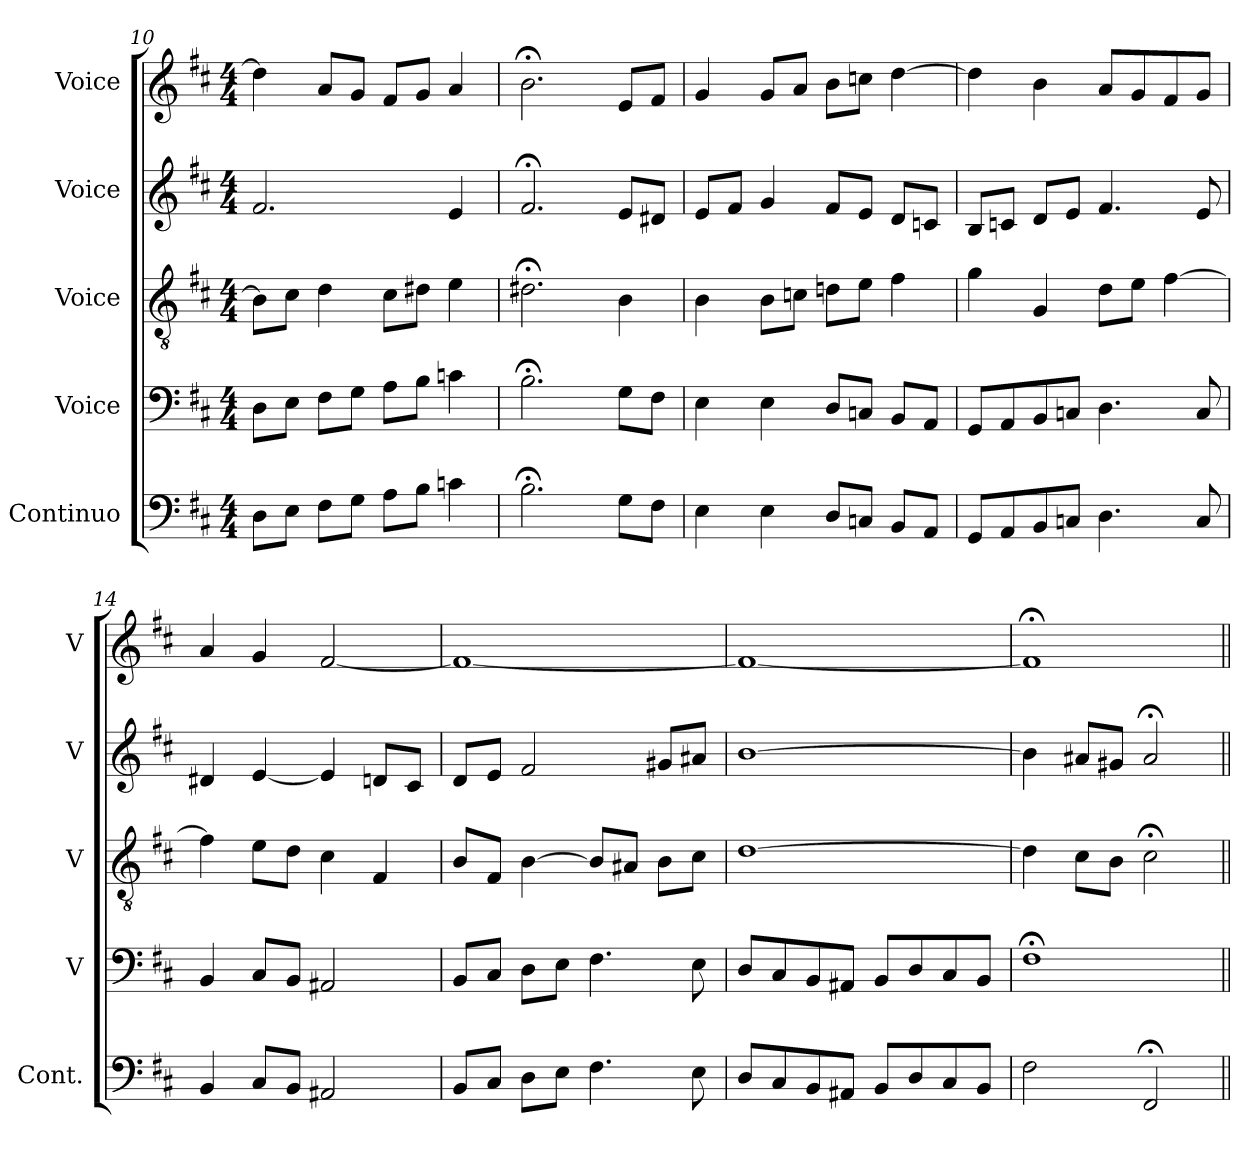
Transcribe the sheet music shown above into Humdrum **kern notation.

**kern	**kern	**kern	**kern	**kern
*part5	*part4	*part3	*part2	*part1
*staff5	*staff4	*staff3	*staff2	*staff1
*I"Continuo	*I"Voice	*I"Voice	*I"Voice	*I"Voice
*I'Cont.	*I'V	*I'V	*I'V	*I'V
*clefF4	*clefF4	*clefGv2	*clefG2	*clefG2
*k[f#c#]	*k[f#c#]	*k[f#c#]	*k[f#c#]	*k[f#c#]
*M4/4	*M4/4	*M4/4	*M4/4	*M4/4
=10	=10	=10	=10	=10
8DL	8DL	8BL]	2.f#	4dd]
8EJ	8EJ	8c#J	.	.
8F#L	8F#L	4d	.	8aL
8GJ	8GJ	.	.	8gJ
8AL	8AL	8c#L	.	8f#L
8BJ	8BJ	8d#XJ	.	8gJ
4cn	4cn	4e	4e	4a
=11	=11	=11	=11	=11
2.B;<	2.B;<	2.d#X;<	2.f#;<	2.b;<
8GL	8GL	4B	8eL	8eL
8F#J	8F#J	.	8d#XJ	8f#J
=12	=12	=12	=12	=12
4E	4E	4B	8eL	4g
.	.	.	8f#J	.
4E	4E	8BL	4g	8gL
.	.	8cnJ	.	8aJ
8DL	8DL	8dnL	8f#L	8bL
8CnJ	8CnJ	8eJ	8eJ	8ccnJ
8BBL	8BBL	4f#	8dL	[4dd
8AAJ	8AAJ	.	8cnJ	.
=13	=13	=13	=13	=13
8GGL	8GGL	4g	8BL	4dd]
8AA	8AA	.	8cnJ	.
8BB	8BB	4G	8dL	4b
8CnJ	8CnJ	.	8eJ	.
4.D	4.D	8dL	4.f#	8aL
.	.	8eJ	.	8g
.	.	[4f#	.	8f#
8C	8C	.	8e	8gJ
=14	=14	=14	=14	=14
4BB	4BB	4f#]	4d#X	4a
8C#L	8C#L	8eL	[4e	4g
8BBJ	8BBJ	8dJ	.	.
2AA#X	2AA#X	4c#	4e]	[2f#
.	.	4F#	8dnL	.
.	.	.	8c#J	.
=15	=15	=15	=15	=15
8BBL	8BBL	8BL	8dL	1f#_
8C#J	8C#J	8F#J	8eJ	.
8DL	8DL	[4B	2f#	.
8EJ	8EJ	.	.	.
4.F#	4.F#	8BL]	.	.
.	.	8A#XJ	.	.
.	.	8BL	8g#XL	.
8E	8E	8c#J	8a#XJ	.
=16	=16	=16	=16	=16
8DL	8DL	[1d	[1b	1f#_
8C#	8C#	.	.	.
8BB	8BB	.	.	.
8AA#XJ	8AA#XJ	.	.	.
8BBL	8BBL	.	.	.
8D	8D	.	.	.
8C#	8C#	.	.	.
8BBJ	8BBJ	.	.	.
=17	=17	=17	=17	=17
2F#	1F#;<	4d]	4b]	1f#;<]
.	.	8c#L	8a#XL	.
.	.	8BJ	8g#XJ	.
2FF#;<	.	2c#;<	2a#;<	.
=||	=||	=||	=||	=||
*-	*-	*-	*-	*-
